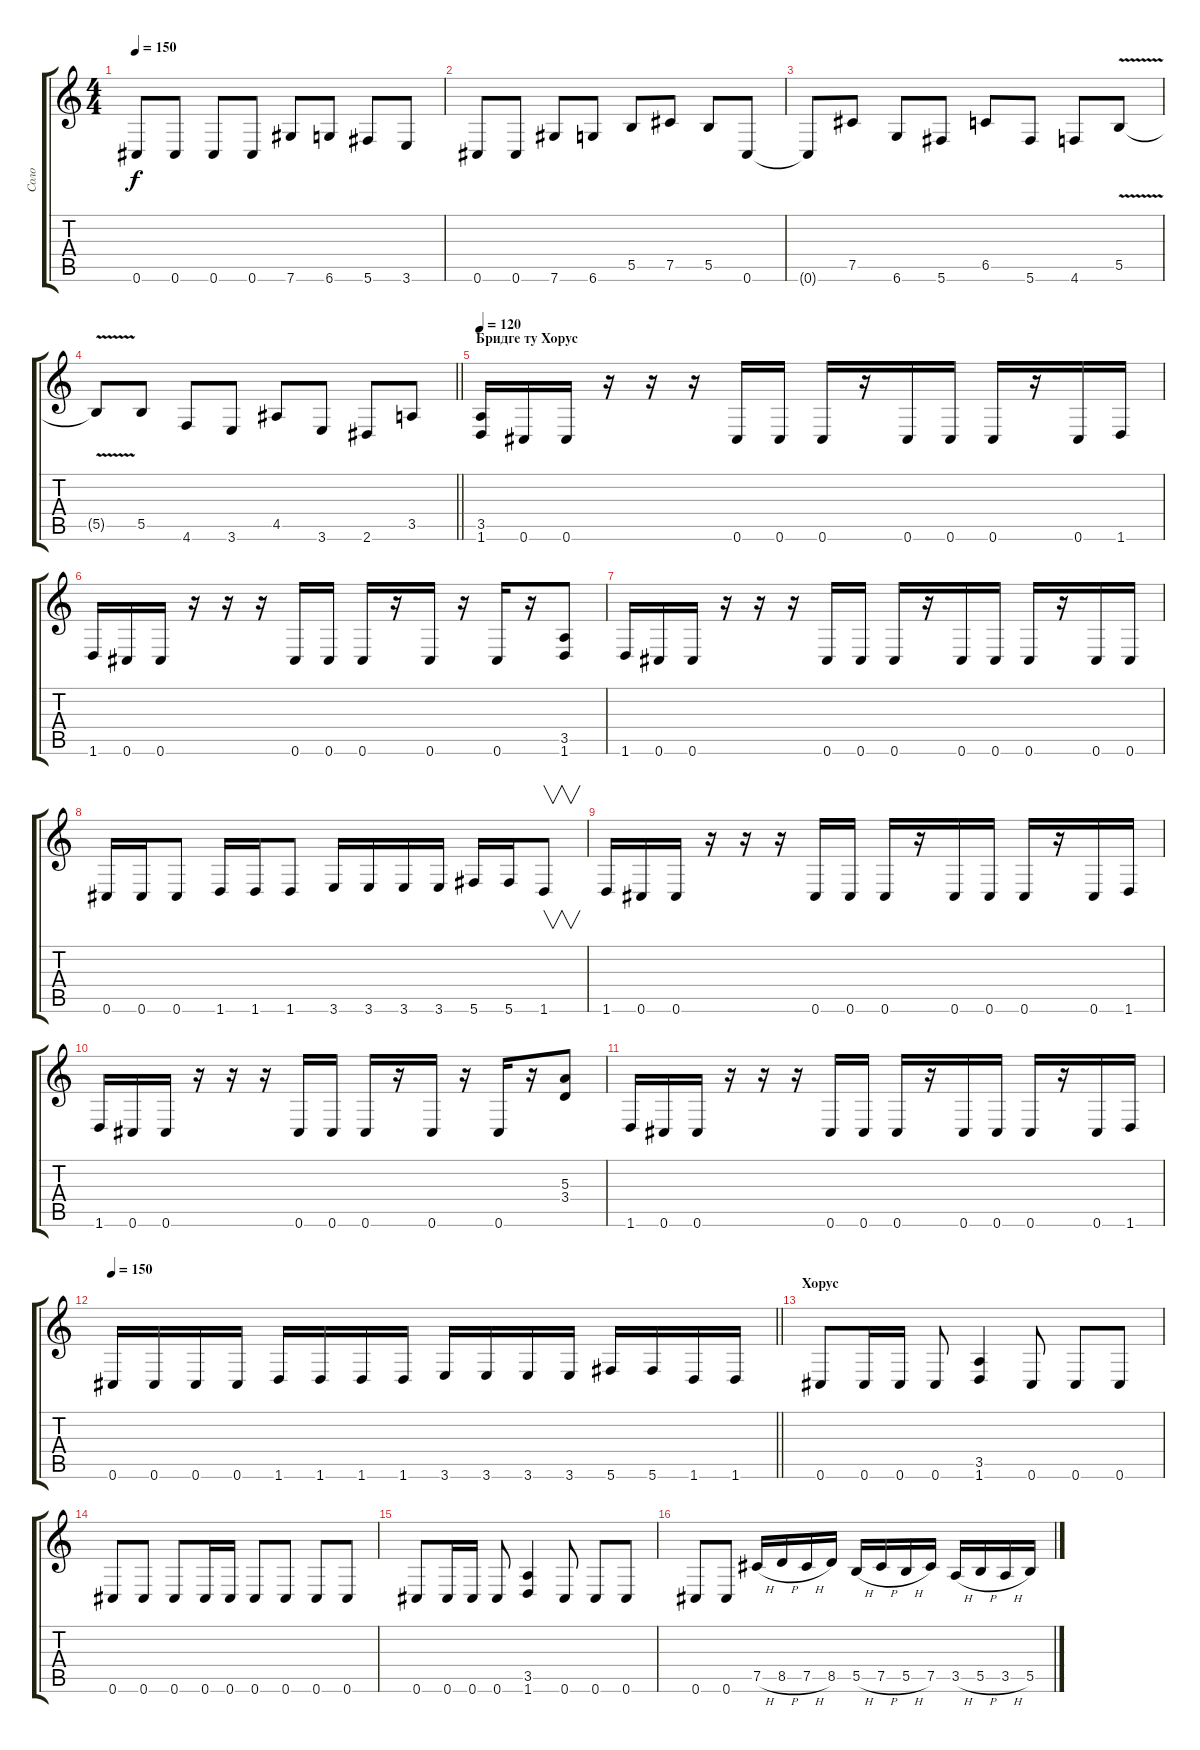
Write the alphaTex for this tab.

\track ("Соло" "Соло") {instrument distortionguitar}
\staff {score tabs}
\tuning (Db4 Ab3 E3 B2 Gb2 Db2) {hide}
\ts (4 4)
\tempo 150
\clef g2
\ks c
0.6{t}.8{dy f} 0.6.8 0.6.8 0.6.8 7.6.8 6.6.8 5.6.8 3.6.8 |
0.6.8 0.6.8 7.6.8 6.6.8 5.5.8 7.5.8 5.5.8 0.6.8 |
0.6{t}.8 7.5.8 6.6.8 5.6.8 6.5.8 5.6.8 4.6.8 5.5{v}.8 |
\barLineRight lightlight
5.5{t}.8 5.5.8 4.6.8 3.6.8 4.5.8 3.6.8 2.6.8 3.5.8 |
\section ("" "Бридге ту Хорус")
\tempo 120
(3.5 1.6).16 0.6.16 0.6.16 r.16 r.16 r.16 0.6.16 0.6.16 0.6.16 r.16 0.6.16 0.6.16 0.6.16 r.16 0.6.16 1.6.16 |
1.6.16 0.6.16 0.6.16 r.16 r.16 r.16 0.6.16 0.6.16 0.6.16 r.16 0.6.16 r.16 0.6.16 r.16 (3.5 1.6).8 |
1.6.16 0.6.16 0.6.16 r.16 r.16 r.16 0.6.16 0.6.16 0.6.16 r.16 0.6.16 0.6.16 0.6.16 r.16 0.6.16 0.6.16 |
0.6.16 0.6.16 0.6.8 1.6.16 1.6.16 1.6.8 3.6.16 3.6.16 3.6.16 3.6.16 5.6.16 5.6.16 1.6.8{v} |
1.6.16 0.6.16 0.6.16 r.16 r.16 r.16 0.6.16 0.6.16 0.6.16 r.16 0.6.16 0.6.16 0.6.16 r.16 0.6.16 1.6.16 |
1.6.16 0.6.16 0.6.16 r.16 r.16 r.16 0.6.16 0.6.16 0.6.16 r.16 0.6.16 r.16 0.6.16 r.16 (5.3 3.4).8 |
1.6.16 0.6.16 0.6.16 r.16 r.16 r.16 0.6.16 0.6.16 0.6.16 r.16 0.6.16 0.6.16 0.6.16 r.16 0.6.16 1.6.16 |
\tempo 150
\barLineRight lightlight
0.6.16 0.6.16 0.6.16 0.6.16 1.6.16 1.6.16 1.6.16 1.6.16 3.6.16 3.6.16 3.6.16 3.6.16 5.6.16 5.6.16 1.6.16 1.6.16 |
\section ("" "Хорус")
0.6.8{volume 16} 0.6.16 0.6.16 0.6.8 (3.5 1.6).4 0.6.8 0.6.8 0.6.8 |
0.6.8 0.6.8 0.6.8 0.6.16 0.6.16 0.6.8 0.6.8 0.6.8 0.6.8 |
0.6.8 0.6.16 0.6.16 0.6.8 (3.5 1.6).4 0.6.8 0.6.8 0.6.8 |
0.6.8 0.6.8 7.5{h}.16 8.5{h}.16 7.5{h}.16 8.5.16 5.5{h}.16 7.5{h}.16 5.5{h}.16 7.5.16 3.5{h}.16 5.5{h}.16 3.5{h}.16 5.5.16
